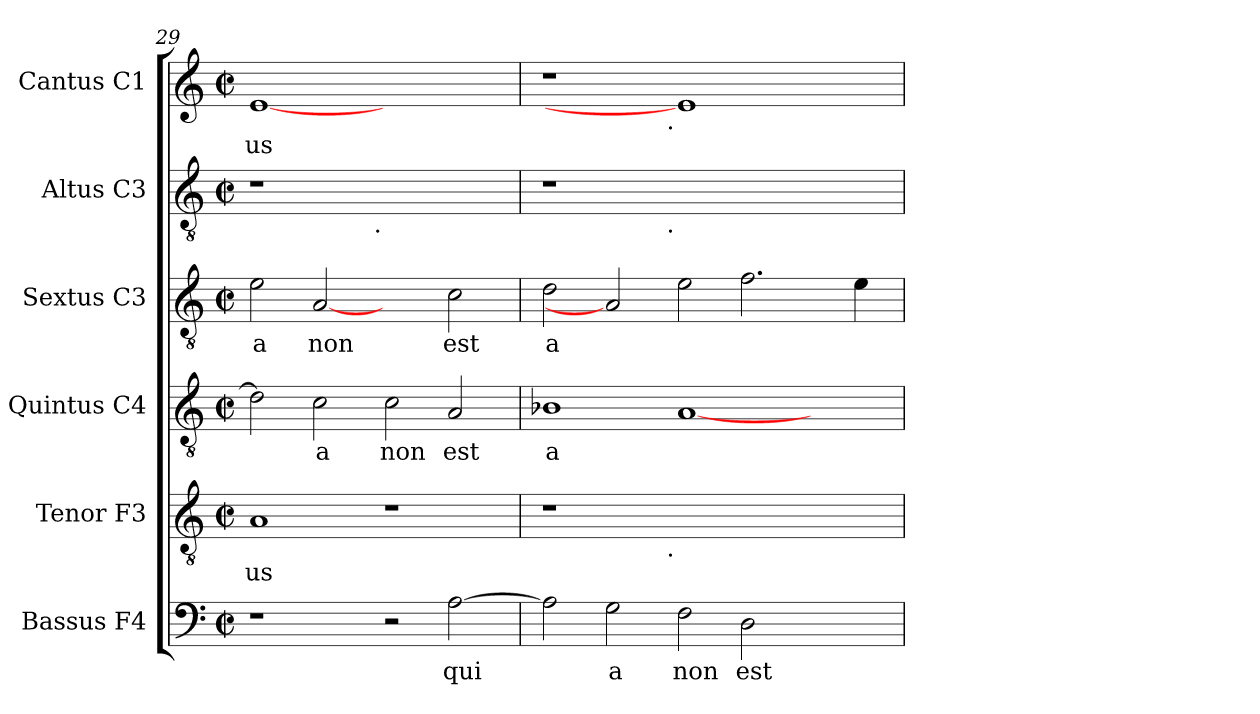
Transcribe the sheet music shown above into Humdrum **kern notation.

**kern	**text	**kern	**text	**kern	**text	**kern	**text	**kern	**kern	**text
*part6	*part6	*part5	*part5	*part4	*part4	*part3	*part3	*part2	*part1	*part1
*staff6	*staff6	*staff5	*staff5	*staff4	*staff4	*staff3	*staff3	*staff2	*staff1	*staff1
*I"Bassus  F4	*	*I"Tenor  F3	*	*I"Quintus  C4	*	*I"Sextus  C3	*	*I"Altus  C3	*I"Cantus  C1	*
!!LO:PB:g=z
*clefF4	*	*clefGv2	*	*clefGv2	*	*clefGv2	*	*clefGv2	*clefG2	*
*k[]	*	*k[]	*	*k[]	*	*k[]	*	*k[]	*k[]	*
*C:	*	*C:	*	*C:	*	*C:	*	*C:	*C:	*
*M2/2	*	*M2/2	*	*M2/2	*	*M2/2	*	*M2/2	*M2/2	*
*met(c|)	*	*met(c|)	*	*met(c|)	*	*met(c|)	*	*met(c|)	*met(c|)	*
=29	=29	=29	=29	=29	=29	=29	=29	=29	=29	=29
!	!	!	!LO:LY:b:cj	!	!LO:LY:b:cj	!	!LO:LY:b:cj	!	!	!LO:LY:b:cj
*	*	*	*	*	*	*	*	*^	*	*
1r	.	1A	-us	2d\]	--	2e\	-a	1r	2ryy	[1e	-us
!	!	!	!	!	!LO:LY:b:cj	!	!LO:LY:b:cj	!	!	!	!
.	.	.	.	2c\	-a	[2A	non	.	4...ryy	.	.
!	!	!	!	!	!	!	!	!	!LO:TX:b:t=.	!	!
.	.	.	.	.	.	.	.	.	1ryy	.	.
!	!	!	!	!	!LO:LY:b:cj	!	!	!	!	!	!
2r	.	1r	.	2c\	non	2ryy	.	1ryy	.	1ryy	.
!	!LO:LY:b:cj	!	!	!	!LO:LY:b:cj	!	!LO:LY:b:cj	!	!	!	!
[>2A\	qui-	.	.	2A/	est	2c\	est	.	.	.	.
.	.	.	.	.	.	.	.	.	32ryy	.	.
=30	=30	=30	=30	=30	=30	=30	=30	=30	=30	=30	=30
!	!LO:LY:b:cj	!	!	!	!LO:LY:b:cj	!	!LO:LY:b:cj	!	!	!	!
*	*	*^	*	*	*	*	*	*	*	*^	*
2A\]	--	1r	2ryy	.	1B-X	a-	2d\	a-	1r	2ryy	1r	2ryy	.
!	!LO:LY:b:cj	!	!	!	!	!	!	!	!	!	!	!	!
2G\	-a	.	4...ryy	.	.	.	2A]	.	.	4...ryy	.	4...ryy	.
!	!	!	!	!	!	!	!	!	!	!	!	!LO:TX:b:t=.	!
!	!	!	!	!	!	!	!	!	!	!LO:TX:b:t=.	!	!	!
!	!	!	!LO:TX:b:t=.	!	!	!	!	!	!	!	!	!	!
.	.	.	1ryy	.	.	.	.	.	.	1ryy	.	1ryy	.
!	!LO:LY:b:cj	!	!	!	!	!LO:LY:b:cj	!	!LO:LY:b:cj	!	!	!	!	!
2F\	non	1.ryy	.	.	[<1A	--	2e\	--	1.ryy	.	1e]	.	.
!	!LO:LY:b:cj	!	!	!	!	!	!	!LO:LY:b:cj	!	!	!	!	!
2D\	est	.	.	.	.	.	2.f\	--	.	.	.	.	.
.	.	.	2ryy	.	.	.	.	.	.	2ryy	.	2ryy	.
2ryy	.	.	.	.	2ryy	.	.	.	.	.	2ryy	.	.
!	!	!	!	!	!	!	!	!LO:LY:b:cj	!	!	!	!	!
.	.	.	.	.	.	.	4e\	--	.	.	.	.	.
.	.	.	32ryy	.	.	.	.	.	.	32ryy	.	32ryy	.
*	*	*	*	*	*	*	*	*	*v	*v	*	*	*
*	*	*v	*v	*	*	*	*	*	*	*v	*v	*
=	=	=	=	=	=	=	=	=	=	=
*-	*-	*-	*-	*-	*-	*-	*-	*-	*-	*-
